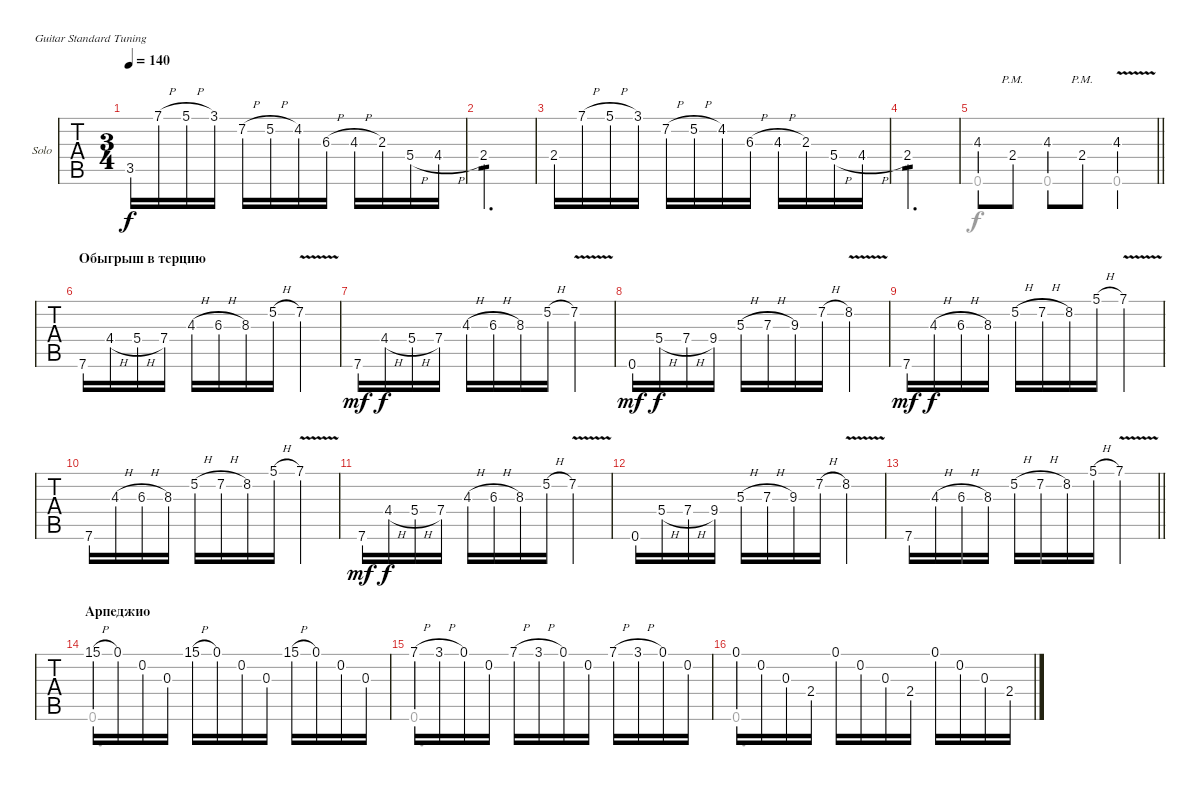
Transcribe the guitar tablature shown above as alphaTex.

\bracketExtendMode groupsimilarinstruments
\firstSystemTrackNameOrientation horizontal
\otherSystemsTrackNameOrientation horizontal
\track ("Solo Guitar" "Solo") {instrument acousticguitarsteel}
\staff {tabs}
\tuning (E4 B3 G3 D3 A2 E2)
\voice
\ts (3 4)
\tempo 140
\clef g2
\ks c
3.5.16{dy f} 7.1{h}.16 5.1{h}.16 3.1.16 7.2{h}.16 5.2{h}.16 4.2.16 6.3{h}.16 4.3{h}.16 2.3.16 5.4{h}.16 4.4{h}.16 |
2.4.2{d tp 1} |
2.4.16 7.1{h}.16 5.1{h}.16 3.1.16 7.2{h}.16 5.2{h}.16 4.2.16 6.3{h}.16 4.3{h}.16 2.3.16 5.4{h}.16 4.4{h}.16 |
2.4.2{d tp 1} |
\barLineRight lightlight
4.3.8 2.4{pm}.8 4.3.8 2.4{pm}.8 4.3{v}.4 |
\section ("" "Обыгрыш в терцию")
7.6.16 4.4{h}.16 5.4{h}.16 7.4.16 4.3{h}.16{legatoorigin} 6.3{h}.16{legatoorigin} 8.3.16 5.2{h}.16 7.2{v}.4 |
7.6.16{dy mf} 4.4{h}.16{dy f} 5.4{h}.16 7.4.16 4.3{h}.16 6.3{h}.16 8.3.16 5.2{h}.16 7.2{v}.4 |
0.6.16{dy mf} 5.4{h}.16{dy f} 7.4{h}.16 9.4.16 5.3{h}.16 7.3{h}.16 9.3.16 7.2{h}.16 8.2{v}.4 |
7.6.16{dy mf} 4.3{h}.16{dy f} 6.3{h}.16 8.3.16 5.2{h}.16 7.2{h}.16 8.2.16 5.1{h}.16 7.1{v}.4 |
7.6.16 4.3{h}.16 6.3{h}.16 8.3.16 5.2{h}.16 7.2{h}.16 8.2.16 5.1{h}.16 7.1{v}.4 |
7.6.16{dy mf} 4.4{h}.16{dy f} 5.4{h}.16 7.4.16 4.3{h}.16 6.3{h}.16 8.3.16 5.2{h}.16 7.2{v}.4 |
0.6.16 5.4{h}.16 7.4{h}.16 9.4.16 5.3{h}.16 7.3{h}.16 9.3.16 7.2{h}.16 8.2{v}.4 |
\barLineRight lightlight
7.6.16 4.3{h}.16 6.3{h}.16 8.3.16 5.2{h}.16 7.2{h}.16 8.2.16 5.1{h}.16 7.1{v}.4 |
\section ("" "Арпеджио")
15.1{h}.16 0.1.16 0.2.16 0.3.16 15.1{h}.16 0.1.16 0.2.16 0.3.16 15.1{h}.16 0.1.16 0.2.16 0.3.16 |
7.1{h}.16 3.1{h}.16 0.1.16 0.2.16 7.1{h}.16 3.1{h}.16 0.1.16 0.2.16 7.1{h}.16 3.1{h}.16 0.1.16 0.2.16 |
0.1.16 0.2.16 0.3.16 2.4.16 0.1.16 0.2.16 0.3.16 2.4.16 0.1.16 0.2.16 0.3.16 2.4.16
\voice
\clef g2
\ottava regular
\simile none
\ks c
|
|
|
|
\barLineRight lightlight
0.6.4 0.6.4 0.6.4 |
|
|
|
|
|
|
|
\barLineRight lightlight
|
0.6.2{d} |
0.6.2{d} |
0.6.2{d}
